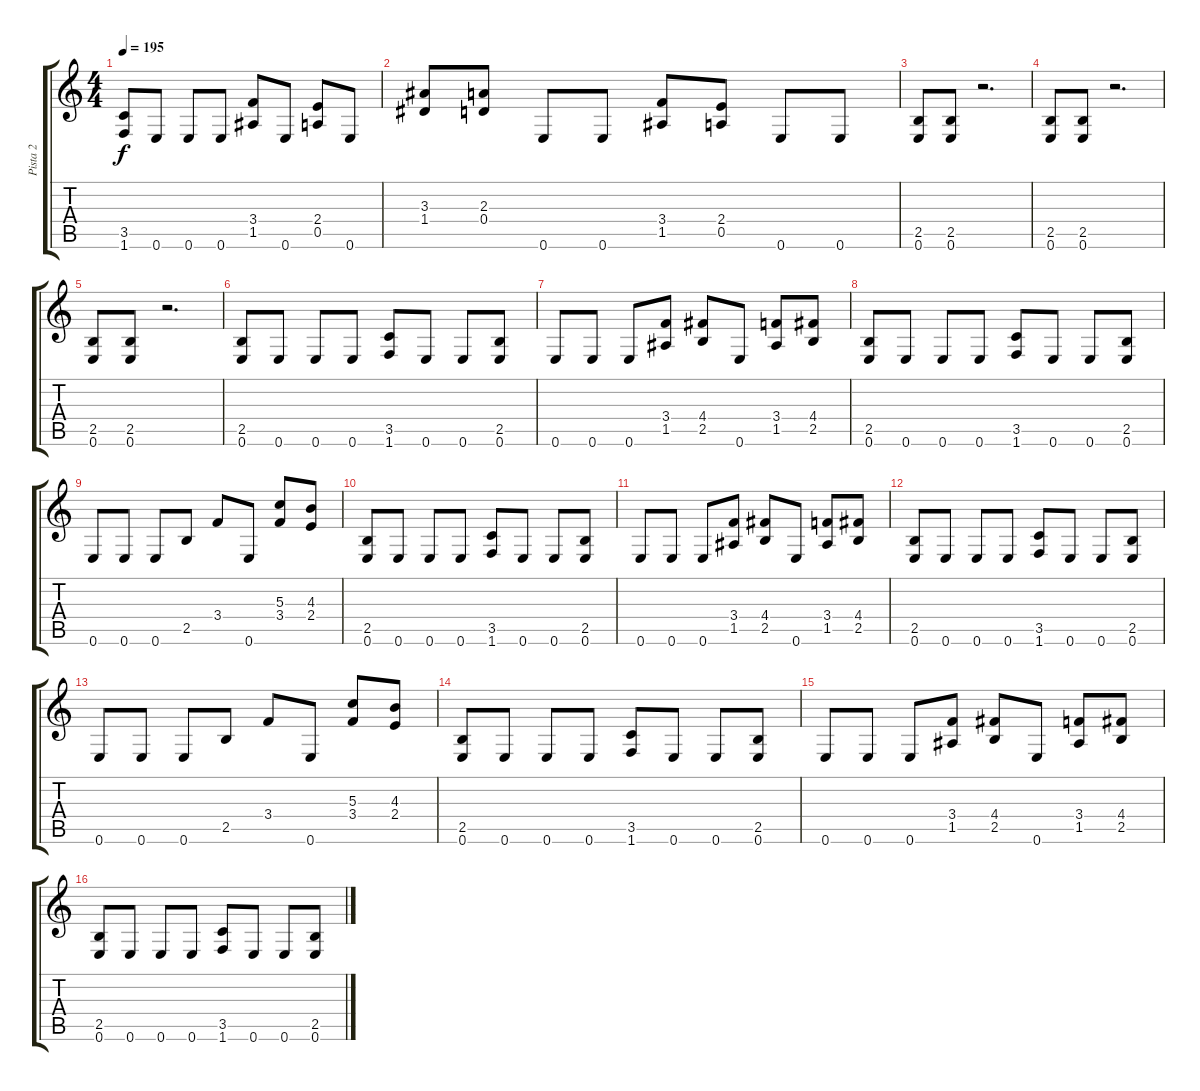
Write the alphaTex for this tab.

\track ("Pista 2" "Pista 2") {instrument distortionguitar}
\staff {score tabs}
\tuning (E4 B3 G3 D3 A2 E2) {hide}
\ts (4 4)
\tempo 195
\clef g2
\ks c
(3.5{t} 1.6{t}).8{dy f} 0.6.8 0.6.8 0.6.8 (3.4 1.5).8 0.6.8 (2.4 0.5).8 0.6.8 |
(3.3 1.4).8 (2.3 0.4).8 0.6.8 0.6.8 (3.4 1.5).8 (2.4 0.5).8 0.6.8 0.6.8 |
(2.5 0.6).8 (2.5 0.6).8 r.2{d} |
(2.5 0.6).8 (2.5 0.6).8 r.2{d} |
(2.5 0.6).8 (2.5 0.6).8 r.2{d} |
(2.5 0.6).8 0.6.8 0.6.8 0.6.8 (3.5 1.6).8 0.6.8 0.6.8 (2.5 0.6).8 |
0.6.8 0.6.8 0.6.8 (3.4 1.5).8 (4.4 2.5).8 0.6.8 (3.4 1.5).8 (4.4 2.5).8 |
(2.5 0.6).8 0.6.8 0.6.8 0.6.8 (3.5 1.6).8 0.6.8 0.6.8 (2.5 0.6).8 |
0.6.8 0.6.8 0.6.8 2.5.8 3.4.8 0.6.8 (5.3 3.4).8 (4.3 2.4).8 |
(2.5 0.6).8 0.6.8 0.6.8 0.6.8 (3.5 1.6).8 0.6.8 0.6.8 (2.5 0.6).8 |
0.6.8 0.6.8 0.6.8 (3.4 1.5).8 (4.4 2.5).8 0.6.8 (3.4 1.5).8 (4.4 2.5).8 |
(2.5 0.6).8 0.6.8 0.6.8 0.6.8 (3.5 1.6).8 0.6.8 0.6.8 (2.5 0.6).8 |
0.6.8 0.6.8 0.6.8 2.5.8 3.4.8 0.6.8 (5.3 3.4).8 (4.3 2.4).8 |
(2.5 0.6).8 0.6.8 0.6.8 0.6.8 (3.5 1.6).8 0.6.8 0.6.8 (2.5 0.6).8 |
0.6.8 0.6.8 0.6.8 (3.4 1.5).8 (4.4 2.5).8 0.6.8 (3.4 1.5).8 (4.4 2.5).8 |
(2.5 0.6).8 0.6.8 0.6.8 0.6.8 (3.5 1.6).8 0.6.8 0.6.8 (2.5 0.6).8
